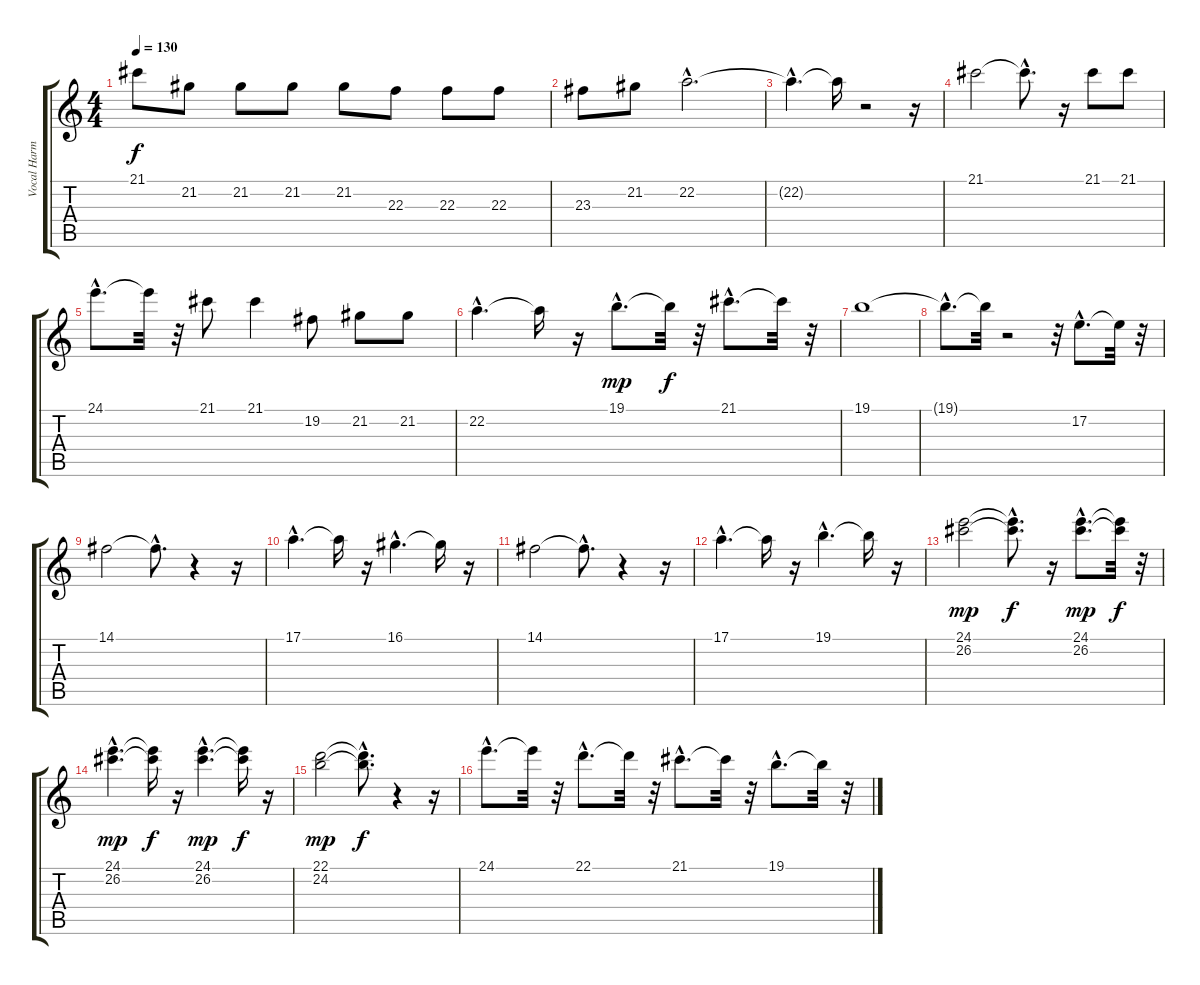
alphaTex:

\track ("Vocal Harmony" "Vocal Harm") {instrument fx5brightness}
\staff {score tabs}
\tuning (E4 B3 G3 D3 A2 E2) {hide}
\ts (4 4)
\tempo 130
\clef g2
\ks c
21.1.8{dy f} 21.2.8 21.2.8 21.2.8 21.2.8 22.3.8 22.3.8 22.3.8 |
23.3.8 21.2.8 22.2{hac}.2{d} |
22.2{hac t}.4{d} 22.2{t}.16 r.2 r.16 |
21.1.2 21.1{hac t}.8{d} r.16 21.1.8 21.1.8 |
24.1{hac}.8{d} 24.1{t}.32 r.32 21.1.8 21.1.4 19.2.8 21.2.8 21.2.8 |
22.2{hac}.4{d} 22.2{t}.16 r.16 19.1{hac}.8{d dy mp} 19.1{t}.32{dy f} r.32 21.1{hac}.8{d} 21.1{t}.32 r.32 |
19.1.1 |
19.1{hac t}.8{d} 19.1{t}.32 r.2 r.32 17.2{hac}.8{d} 17.2{t}.32 r.32 |
14.1.2 14.1{hac t}.8{d} r.4 r.16 |
17.1{hac}.4{d} 17.1{t}.16 r.16 16.1{hac}.4{d} 16.1{t}.16 r.16 |
14.1.2 14.1{hac t}.8{d} r.4 r.16 |
17.1{hac}.4{d} 17.1{t}.16 r.16 19.1{hac}.4{d} 19.1{t}.16 r.16 |
(24.1 26.2).2{dy mp} (24.1{hac t} 26.2{hac t}).8{d dy f} r.16 (24.1{hac} 26.2{hac}).8{d dy mp} (24.1{t} 26.2{t}).32{dy f} r.32 |
(24.1{hac} 26.2{hac}).4{d dy mp} (24.1{t} 26.2{t}).16{dy f} r.16 (24.1{hac} 26.2{hac}).4{d dy mp} (24.1{t} 26.2{t}).16{dy f} r.16 |
(22.1 24.2).2{dy mp} (22.1{hac t} 24.2{hac t}).8{d dy f} r.4 r.16 |
24.1{hac}.8{d} 24.1{t}.32 r.32 22.1{hac}.8{d} 22.1{t}.32 r.32 21.1{hac}.8{d} 21.1{t}.32 r.32 19.1{hac}.8{d} 19.1{t}.32 r.32
